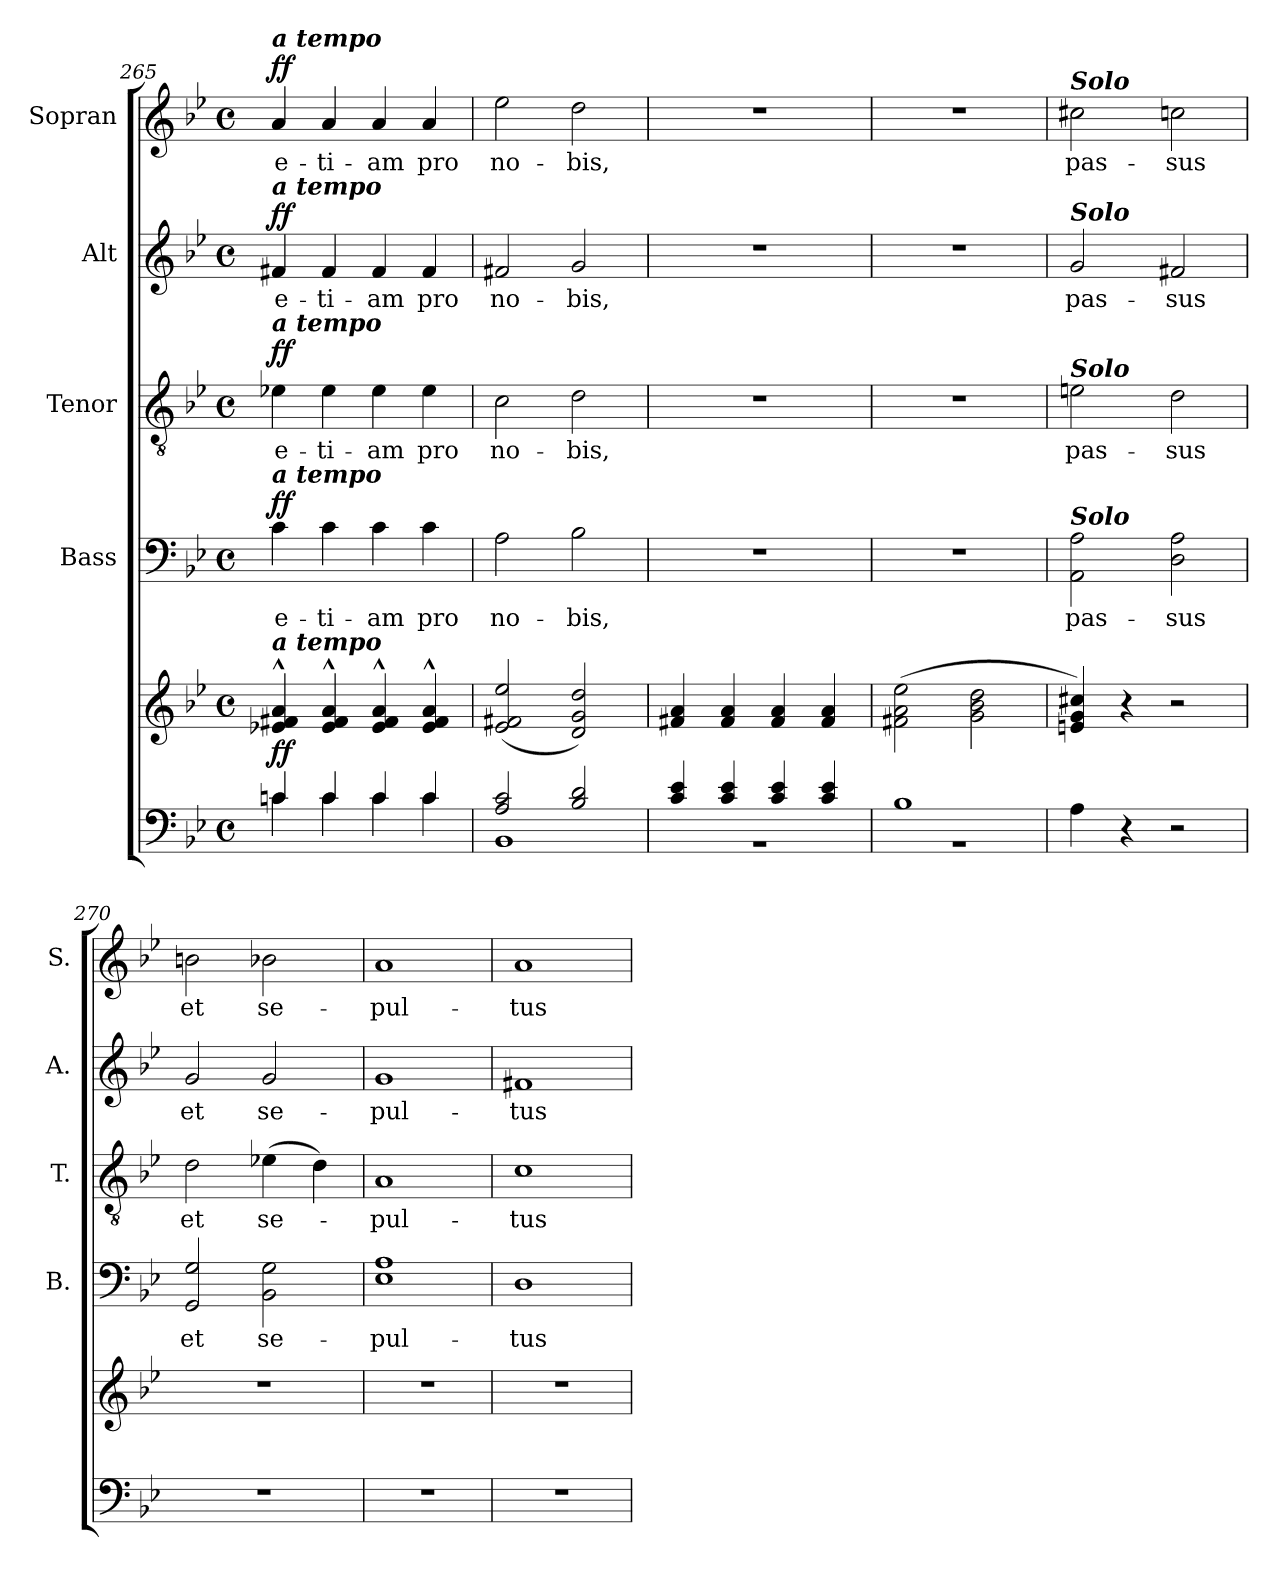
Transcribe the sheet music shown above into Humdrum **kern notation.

**kern	**kern	**dynam	**kern	**text	**dynam	**kern	**text	**dynam	**kern	**text	**dynam	**kern	**text	**dynam
*part5	*part5	*part5	*part4	*part4	*part4	*part3	*part3	*part3	*part2	*part2	*part2	*part1	*part1	*part1
*staff6	*staff5	*staff5/6	*staff4	*staff4	*staff4	*staff3	*staff3	*staff3	*staff2	*staff2	*staff2	*staff1	*staff1	*staff1
*	*	*	*I"Bass	*	*	*I"Tenor	*	*	*I"Alt	*	*	*I"Sopran	*	*
*	*	*	*I'B.	*	*	*I'T.	*	*	*I'A.	*	*	*I'S.	*	*
*clefF4	*clefG2	*	*clefF4	*	*	*clefGv2	*	*	*clefG2	*	*	*clefG2	*	*
*k[b-e-]	*k[b-e-]	*	*k[b-e-]	*	*	*k[b-e-]	*	*	*k[b-e-]	*	*	*k[b-e-]	*	*
*B-:	*B-:	*	*B-:	*	*	*B-:	*	*	*B-:	*	*	*B-:	*	*
*M4/4	*M4/4	*	*M4/4	*	*	*M4/4	*	*	*M4/4	*	*	*M4/4	*	*
*met(c)	*met(c)	*	*met(c)	*	*	*met(c)	*	*	*met(c)	*	*	*met(c)	*	*
=265	=265	=265	=265	=265	=265	=265	=265	=265	=265	=265	=265	=265	=265	=265
*^	*	*	*	*	*	*	*	*	*	*	*	*	*	*
!	!	!	!	!	!	!	!	!	!	!	!	!	!LO:TX:a:Bi:t=a tempo	!	!
!	!	!	!	!	!	!	!	!	!	!LO:TX:a:Bi:t=a tempo	!	!	!	!	!
!	!	!	!	!	!	!	!LO:TX:a:Bi:t=a tempo	!	!	!	!	!	!	!	!
!	!	!	!	!LO:TX:a:Bi:t=a tempo	!	!	!	!	!	!	!	!	!	!	!
!	!	!LO:TX:a:Bi:t=a tempo	!	!	!	!	!	!	!	!	!	!	!	!	!
!	!	!	!LO:DY:b	!	!LO:LY:b	!LO:DY:a	!	!LO:LY:b	!LO:DY:a	!	!LO:LY:b	!LO:DY:a	!	!LO:LY:b	!LO:DY:a
4c/	4cn\	4e-X/^^> 4f#X/^^> 4a/^^>	ff	4c\	e-	ff	4e-X\	e-	ff	4f#X/	e-	ff	4a/	e-	ff
!	!	!	!	!	!LO:LY:b	!	!	!LO:LY:b	!	!	!LO:LY:b	!	!	!LO:LY:b	!
4c/	4c\	4e-/^^> 4f#/^^> 4a/^^>	.	4c\	-ti-	.	4e-\	-ti-	.	4f#/	-ti-	.	4a/	-ti-	.
!	!	!	!	!	!LO:LY:b	!	!	!LO:LY:b	!	!	!LO:LY:b	!	!	!LO:LY:b	!
4c/	4c\	4e-/^^> 4f#/^^> 4a/^^>	.	4c\	-am	.	4e-\	-am	.	4f#/	-am	.	4a/	-am	.
!	!	!	!	!	!LO:LY:b	!	!	!LO:LY:b	!	!	!LO:LY:b	!	!	!LO:LY:b	!
4c/	4c\	4e-/^^> 4f#/^^> 4a/^^>	.	4c\	pro	.	4e-\	pro	.	4f#/	pro	.	4a/	pro	.
=266	=266	=266	=266	=266	=266	=266	=266	=266	=266	=266	=266	=266	=266	=266	=266
!	!	!	!	!	!LO:LY:b	!	!	!LO:LY:b	!	!	!LO:LY:b	!	!	!LO:LY:b	!
2A/ 2c/	1BB-	(2e-/ 2f#X/ 2ee-/	.	2A\	no-	.	2c\	no-	.	2f#X/	no-	.	2ee-\	no-	.
!	!	!	!	!	!LO:LY:b	!	!	!LO:LY:b	!	!	!LO:LY:b	!	!	!LO:LY:b	!
2B-/ 2d/	.	2d/ 2g/ 2dd/)	.	2B-\	-bis,	.	2d\	-bis,	.	2g/	-bis,	.	2dd\	-bis,	.
!!LO:PB:g=z
=267	=267	=267	=267	=267	=267	=267	=267	=267	=267	=267	=267	=267	=267	=267	=267
4c/ 4e-/	1rBB	4f#X/ 4a/	.	1r	.	.	1r	.	.	1r	.	.	1r	.	.
4c/ 4e-/	.	4f#/ 4a/	.	.	.	.	.	.	.	.	.	.	.	.	.
4c/ 4e-/	.	4f#/ 4a/	.	.	.	.	.	.	.	.	.	.	.	.	.
4c/ 4e-/	.	4f#/ 4a/	.	.	.	.	.	.	.	.	.	.	.	.	.
=268	=268	=268	=268	=268	=268	=268	=268	=268	=268	=268	=268	=268	=268	=268	=268
1B-	1rBB	(>2f#X\ 2a\ 2ee-\	.	1r	.	.	1r	.	.	1r	.	.	1r	.	.
.	.	2g\ 2b-\ 2dd\	.	.	.	.	.	.	.	.	.	.	.	.	.
*v	*v	*	*	*	*	*	*	*	*	*	*	*	*	*	*
=269	=269	=269	=269	=269	=269	=269	=269	=269	=269	=269	=269	=269	=269	=269
!	!	!	!	!	!	!	!	!	!	!	!	!LO:TX:a:Bi:t=Solo	!	!
!	!	!	!	!	!	!	!	!	!LO:TX:a:Bi:t=Solo	!	!	!	!	!
!	!	!	!	!	!	!LO:TX:a:Bi:t=Solo	!	!	!	!	!	!	!	!
!	!	!	!LO:TX:a:Bi:t=Solo	!	!	!	!	!	!	!	!	!	!	!
!	!	!	!	!LO:LY:b	!	!	!LO:LY:b	!	!	!LO:LY:b	!	!	!LO:LY:b	!
4A\	4en/ 4g/ 4cc#X/)	.	2AA\ 2A\	pas-	.	2en\	pas-	.	2g/	pas-	.	2cc#X\	pas-	.
4r	4r	.	.	.	.	.	.	.	.	.	.	.	.	.
!	!	!	!	!LO:LY:b	!	!	!LO:LY:b	!	!	!LO:LY:b	!	!	!LO:LY:b	!
2r	2r	.	2D\ 2A\	-sus	.	2d\	-sus	.	2f#X/	-sus	.	2ccn\	-sus	.
=270	=270	=270	=270	=270	=270	=270	=270	=270	=270	=270	=270	=270	=270	=270
!	!	!	!	!LO:LY:b	!	!	!LO:LY:b	!	!	!LO:LY:b	!	!	!LO:LY:b	!
1r	1r	.	2GG/ 2G/	et	.	2d\	et	.	2g/	et	.	2bn\	et	.
!	!	!	!	!LO:LY:b	!	!	!LO:LY:b	!	!	!LO:LY:b	!	!	!LO:LY:b	!
.	.	.	2BB-\ 2G\	se-	.	(>4e-X\	se-	.	2g/	se-	.	2b-X\	se-	.
.	.	.	.	.	.	4d\)	.	.	.	.	.	.	.	.
=271	=271	=271	=271	=271	=271	=271	=271	=271	=271	=271	=271	=271	=271	=271
!	!	!	!	!LO:LY:b	!	!	!LO:LY:b	!	!	!LO:LY:b	!	!	!LO:LY:b	!
1r	1r	.	1E- 1A	-pul-	.	1A	-pul-	.	1g	-pul-	.	1a	-pul-	.
=272	=272	=272	=272	=272	=272	=272	=272	=272	=272	=272	=272	=272	=272	=272
!	!	!	!	!LO:LY:b	!	!	!LO:LY:b	!	!	!LO:LY:b	!	!	!LO:LY:b	!
1r	1r	.	1D	-tus	.	1c	-tus	.	1f#X	-tus	.	1a	-tus	.
=	=	=	=	=	=	=	=	=	=	=	=	=	=	=
*-	*-	*-	*-	*-	*-	*-	*-	*-	*-	*-	*-	*-	*-	*-
